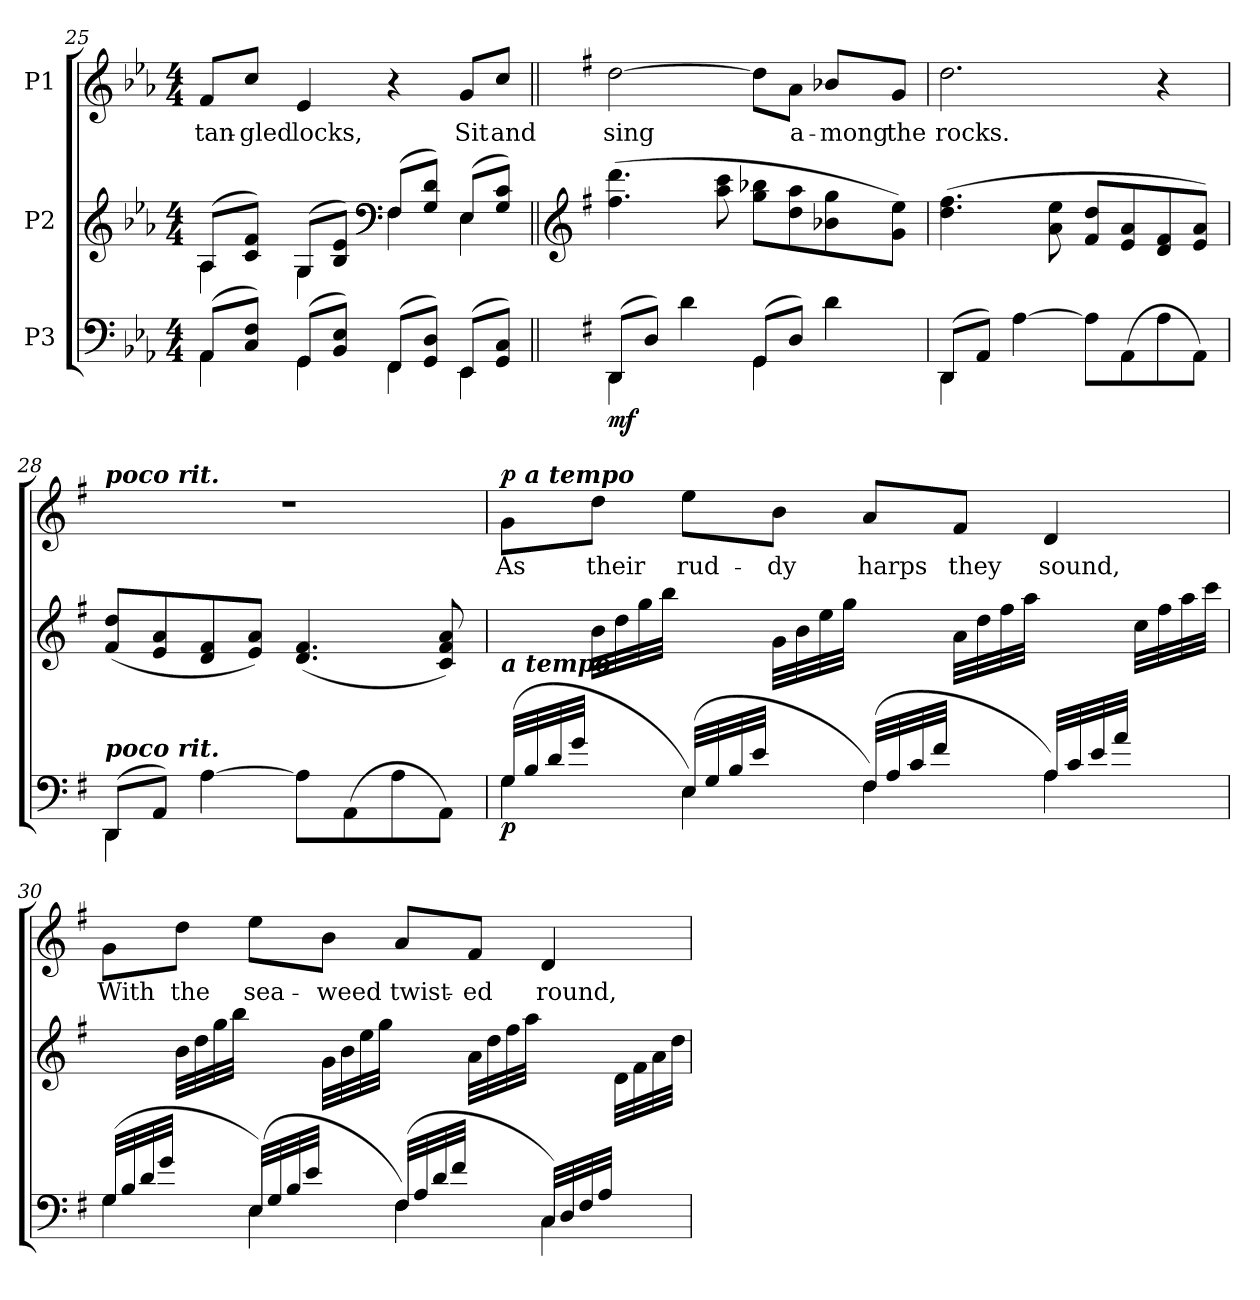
**kern	**dynam	**kern	**kern	**text	**dynam
*part3	*part3	*part2	*part1	*part1	*part1
*staff3	*staff3	*staff2	*staff1	*staff1	*staff1
*I"P3	*	*I"P2	*I"P1	*	*
*clefF4	*	*clefG2	*clefG2	*	*
*k[b-e-a-]	*	*k[b-e-a-]	*k[b-e-a-]	*	*
*E-:	*	*E-:	*E-:	*	*
*M4/4	*	*M4/4	*M4/4	*	*
=25	=25	=25	=25	=25	=25
*^	*	*^	*	*	*
!	!	!	!	!	!	!LO:LY:b:color=#000000	!
(8AA-i/L	4AA-i\	.	(8A-i/L	4A-i\	8fi/L	tan-	.
!	!	!	!	!	!	!LO:LY:b:color=#000000	!
8Ci/ 8FiJ)	.	.	8ci/ 8fiJ)	.	8cci/J	-gled	.
!	!	!	!	!	!	!LO:LY:b:color=#000000	!
(8GGi/L	4GGi\	.	(8Gi/L	4Gi\	4e-i/	locks,	.
8BB-i/ 8E-iJ)	.	.	8B-i/ 8e-iJ)	.	.	.	.
*	*	*	*clefF4	*	*	*	*
(8FFi/L	4FFi\	.	(8Fi/L	4Fi\	4r	.	.
8GGi/ 8DiJ)	.	.	8Gi/ 8diJ)	.	.	.	.
!	!	!	!	!	!	!LO:LY:b:color=#000000	!
(8EE-i/L	4EE-i\	.	(8E-i/L	4E-i\	8gi/L	Sit	.
!	!	!	!	!	!	!LO:LY:b:color=#000000	!
8GGi/ 8CiJ)	.	.	8Gi/ 8ciJ)	.	8cci/J	and	.
*	*	*	*v	*v	*	*	*
!!LO:LB:g=z
=26||	=26||	=26||	=26||	=26||	=26||	=26||
*	*	*	*clefG2	*	*	*
*k[f#]	*	*	*k[f#]	*k[f#]	*	*
*G:	*	*	*G:	*G:	*	*
!	!	!	!	!	!LO:LY:b:color=#000000	!
(8DDi/L	4DDi\	mf	(4.ff#i\ 4.dddi	[2ddi\	sing	.
8Di/J)	.	.	.	.	.	.
4di\	4ryy	.	.	.	.	.
.	.	.	8aai\ 8ccci	.	.	.
(8GGi/L	4GGi\	.	8ggi\ 8bb-XiL	8ddi\L]	.	.
!	!	!	!	!	!LO:LY:b:color=#000000	!
8Di/J)	.	.	8ddi\ 8aai	8ai\J	a-	.
!	!	!	!	!	!LO:LY:b:color=#000000	!
4di\	4ryy	.	8b-Xi\ 8ggi	8b-Xi/L	-mong	.
!	!	!	!	!	!LO:LY:b:color=#000000	!
.	.	.	8gi\ 8eeiJ)	8gi/J	the	.
=27	=27	=27	=27	=27	=27	=27
!	!	!	!	!	!LO:LY:b:color=#000000	!
(8DDi/L	4DDi\	.	(4.ddi\ 4.ff#i	2.ddi\	rocks.	.
8AAi/J)	.	.	.	.	.	.
[4Ai\	4ryy	.	.	.	.	.
.	.	.	8ai\ 8eei	.	.	.
8Ai\L]	4ryy	.	8f#i/ 8ddiL	.	.	.
(8AAi\	.	.	8ei/ 8ai	.	.	.
8Ai\	4ryy	.	8di/ 8f#i	4r	.	.
8AAi\J)	.	.	8ei/ 8aiJ)	.	.	.
=28	=28	=28	=28	=28	=28	=28
!	!	!	!	!LO:TX:a:Bi:t=poco rit.	!	!
!LO:TX:a:Bi:t=poco rit.	!	!	!	!	!	!
(8DDi/L	4DDi\	.	(8f#i/ 8ddiL	1r	.	.
8AAi/J)	.	.	8ei/ 8ai	.	.	.
[4Ai\	4ryy	.	8di/ 8f#i	.	.	.
.	.	.	8ei/ 8aiJ)	.	.	.
8Ai\L]	4ryy	.	(4.di/ 4.f#i	.	.	.
(8AAi\	.	.	.	.	.	.
8Ai\	4ryy	.	.	.	.	.
8AAi\J)	.	.	8ci/ 8f#i 8ai)	.	.	.
!!LO:LB:g=z
=29	=29	=29	=29	=29	=29	=29
!	!	!	!LO:TX:b:Bi:t=a tempo	!	!	!
!	!	!	!	!	!LO:LY:b:color=#000000	!
*	*	*	*	*^	*	*
(32Gi/LLL	4Gi\	p	8ryy	8gi\L	32ryy	As	p
!	!	!	!	!	!LO:TX:a:Bi:t=a tempo	!	!
32Bi/	.	.	.	.	2ryy	.	.
32di/	.	.	.	.	.	.	.
32gi/JJJ	.	.	.	.	.	.	.
!	!	!	!	!	!	!LO:LY:b:color=#000000	!
8ryy	.	.	32bi\LLL	8ddi\J	.	their	.
.	.	.	32ddi\	.	.	.	.
.	.	.	32ggi\	.	.	.	.
.	.	.	32bbi\JJJ	.	.	.	.
!	!	!	!	!	!	!LO:LY:b:color=#000000	!
(32Ei/LLL)	4Ei\	.	8ryy	8eei\L	.	rud-	.
32Gi/	.	.	.	.	.	.	.
32Bi/	.	.	.	.	.	.	.
32ei/JJJ	.	.	.	.	.	.	.
!	!	!	!	!	!	!LO:LY:b:color=#000000	!
8ryy	.	.	32gi\LLL	8bi\J	.	-dy	.
.	.	.	32bi\	.	.	.	.
.	.	.	32eei\	.	.	.	.
.	.	.	32ggi\JJJ	.	.	.	.
!	!	!	!	!	!	!LO:LY:b:color=#000000	!
(32F#i/LLL)	4F#i\	.	8ryy	8ai/L	.	harps	.
32Ai/	.	.	.	.	4...ryy	.	.
32ci/	.	.	.	.	.	.	.
32f#i/JJJ	.	.	.	.	.	.	.
!	!	!	!	!	!	!LO:LY:b:color=#000000	!
8ryy	.	.	32ai\LLL	8f#i/J	.	they	.
.	.	.	32ddi\	.	.	.	.
.	.	.	32ff#i\	.	.	.	.
.	.	.	32aai\JJJ	.	.	.	.
!	!	!	!	!	!	!LO:LY:b:color=#000000	!
(32Ai/LLL)	4Ai\	.	8ryy	4di/	.	sound,	.
32ci/	.	.	.	.	.	.	.
32ei/	.	.	.	.	.	.	.
32ai/JJJ	.	.	.	.	.	.	.
8ryy)	.	.	32cci\LLL	.	.	.	.
.	.	.	32ff#i\	.	.	.	.
.	.	.	32aai\	.	.	.	.
.	.	.	32ccci\JJJ	.	.	.	.
*	*	*	*	*v	*v	*	*
!!LO:PB:g=z
=30	=30	=30	=30	=30	=30	=30
*	*	*	*	*^	*	*
!	!	!	!	!	!	!LO:LY:b:color=#000000	!
*	*	*	*	*v	*v	*	*
(32Gi/LLL	4Gi\	.	8ryy	8gi\L	With	.
32Bi/	.	.	.	.	.	.
32di/	.	.	.	.	.	.
32gi/JJJ	.	.	.	.	.	.
!	!	!	!	!	!LO:LY:b:color=#000000	!
8ryy	.	.	32bi\LLL	8ddi\J	the	.
.	.	.	32ddi\	.	.	.
.	.	.	32ggi\	.	.	.
.	.	.	32bbi\JJJ	.	.	.
!	!	!	!	!	!LO:LY:b:color=#000000	!
(32Ei/LLL)	4Ei\	.	8ryy	8eei\L	sea-	.
32Gi/	.	.	.	.	.	.
32Bi/	.	.	.	.	.	.
32ei/JJJ	.	.	.	.	.	.
!	!	!	!	!	!LO:LY:b:color=#000000	!
8ryy	.	.	32gi\LLL	8bi\J	-weed	.
.	.	.	32bi\	.	.	.
.	.	.	32eei\	.	.	.
.	.	.	32ggi\JJJ	.	.	.
!	!	!	!	!	!LO:LY:b:color=#000000	!
(32F#i/LLL)	4F#i\	.	8ryy	8ai/L	twist-	.
32Ai/	.	.	.	.	.	.
32di/	.	.	.	.	.	.
32f#i/JJJ	.	.	.	.	.	.
!	!	!	!	!	!LO:LY:b:color=#000000	!
8ryy	.	.	32ai\LLL	8f#i/J	-ed	.
.	.	.	32ddi\	.	.	.
.	.	.	32ff#i\	.	.	.
.	.	.	32aai\JJJ	.	.	.
!	!	!	!	!	!LO:LY:b:color=#000000	!
(32Ci/LLL)	4Ci\	.	8ryy	4di/	round,	.
32Di/	.	.	.	.	.	.
32F#i/	.	.	.	.	.	.
32Ai/JJJ	.	.	.	.	.	.
8ryy)	.	.	32di\LLL	.	.	.
.	.	.	32f#i\	.	.	.
.	.	.	32ai\	.	.	.
.	.	.	32ddi\JJJ	.	.	.
*v	*v	*	*	*	*	*
=	=	=	=	=	=
*-	*-	*-	*-	*-	*-
